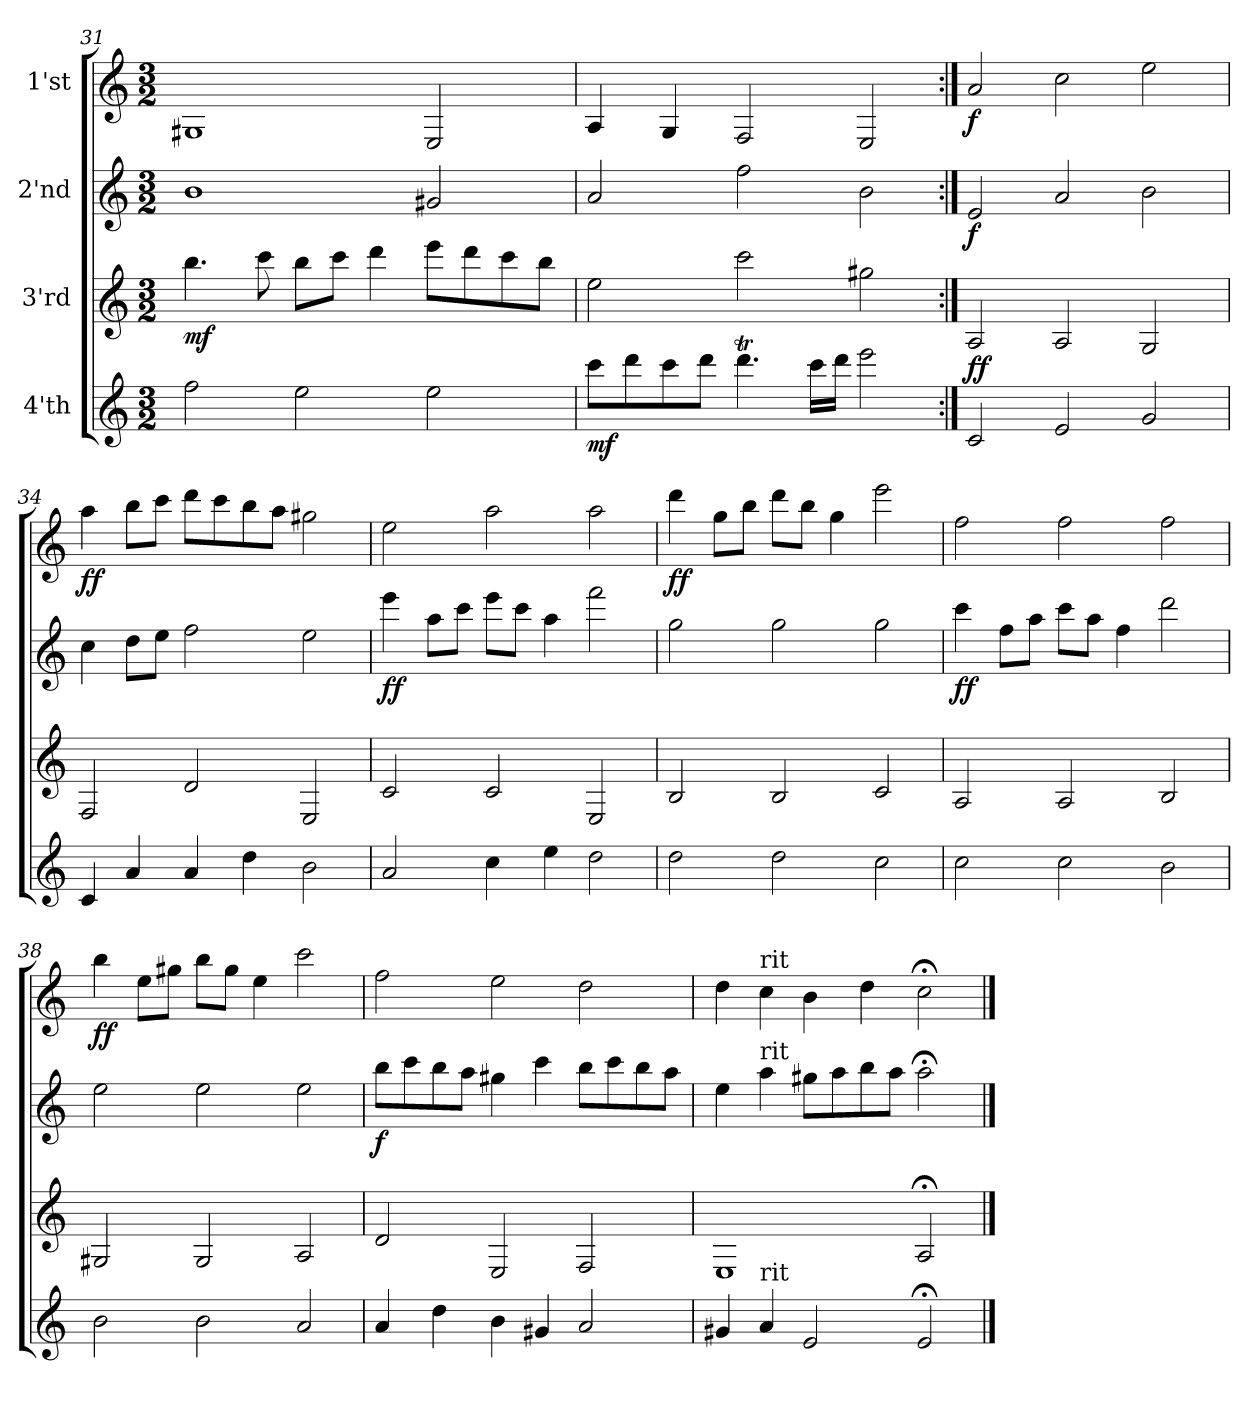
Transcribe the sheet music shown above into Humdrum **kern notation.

**kern	**dynam	**kern	**dynam	**kern	**dynam	**kern	**dynam
*part4	*part4	*part3	*part3	*part2	*part2	*part1	*part1
*staff4	*staff4	*staff3	*staff3	*staff2	*staff2	*staff1	*staff1
*I"4'th	*	*I"3'rd	*	*I"2'nd	*	*I"1'st	*
*clefG2	*	*clefG2	*	*clefG2	*	*clefG2	*
*k[]	*	*k[]	*	*k[]	*	*k[]	*
*M3/2	*	*M3/2	*	*M3/2	*	*M3/2	*
=31	=31	=31	=31	=31	=31	=31	=31
!	!	!	!LO:DY:b	!	!	!	!
2ff\	.	4.bb\	mf	1b	.	1G#X	.
.	.	8ccc\	.	.	.	.	.
2ee\	.	8bb\L	.	.	.	.	.
.	.	8ccc\J	.	.	.	.	.
.	.	4ddd\	.	.	.	.	.
2ee\	.	8eee\L	.	2g#X/	.	2E/	.
.	.	8ddd\	.	.	.	.	.
.	.	8ccc\	.	.	.	.	.
.	.	8bb\J	.	.	.	.	.
=32	=32	=32	=32	=32	=32	=32	=32
!	!LO:DY:b	!	!	!	!	!	!
8ccc\L	mf	2ee\	.	2a/	.	4A/	.
8ddd\	.	.	.	.	.	.	.
8ccc\	.	.	.	.	.	4G/	.
8ddd\J	.	.	.	.	.	.	.
4.dddT\	.	2ccc\	.	2ff\	.	2F/	.
16ccc\LL	.	.	.	.	.	.	.
16ddd\JJ	.	.	.	.	.	.	.
2eee\	.	2gg#X\	.	2b\	.	2E/	.
!!LO:LB:g=z
=33:|!	=33:|!	=33:|!	=33:|!	=33:|!	=33:|!	=33:|!	=33:|!
!	!LO:DY:a	!	!	!	!	!	!
!	!LO:DY:n=1:b	!	!	!	!LO:DY:b	!	!LO:DY:b
2c/	f f	2A/	.	2e/	f	2a/	f
2e/	.	2A/	.	2a/	.	2cc\	.
2g/	.	2G/	.	2b\	.	2ee\	.
=34	=34	=34	=34	=34	=34	=34	=34
!	!	!	!	!	!	!	!LO:DY:b
4c/	.	2F/	.	4cc\	.	4aa\	ff
4a/	.	.	.	8dd\L	.	8bb\L	.
.	.	.	.	8ee\J	.	8ccc\J	.
4a/	.	2d/	.	2ff\	.	8ddd\L	.
.	.	.	.	.	.	8ccc\	.
4dd\	.	.	.	.	.	8bb\	.
.	.	.	.	.	.	8aa\J	.
2b\	.	2E/	.	2ee\	.	2gg#X\	.
=35	=35	=35	=35	=35	=35	=35	=35
!	!	!	!	!	!LO:DY:b	!	!
2a/	.	2c/	.	4eee\	ff	2ee\	.
.	.	.	.	8aa\L	.	.	.
.	.	.	.	8ccc\J	.	.	.
4cc\	.	2c/	.	8eee\L	.	2aa\	.
.	.	.	.	8ccc\J	.	.	.
4ee\	.	.	.	4aa\	.	.	.
2dd\	.	2E/	.	2fff\	.	2aa\	.
=36	=36	=36	=36	=36	=36	=36	=36
!	!	!	!	!	!	!	!LO:DY:b
2dd\	.	2B/	.	2gg\	.	4ddd\	ff
.	.	.	.	.	.	8gg\L	.
.	.	.	.	.	.	8bb\J	.
2dd\	.	2B/	.	2gg\	.	8ddd\L	.
.	.	.	.	.	.	8bb\J	.
.	.	.	.	.	.	4gg\	.
2cc\	.	2c/	.	2gg\	.	2eee\	.
!!LO:PB:g=z
=37	=37	=37	=37	=37	=37	=37	=37
!	!	!	!	!	!LO:DY:b	!	!
2cc\	.	2A/	.	4ccc\	ff	2ff\	.
.	.	.	.	8ff\L	.	.	.
.	.	.	.	8aa\J	.	.	.
2cc\	.	2A/	.	8ccc\L	.	2ff\	.
.	.	.	.	8aa\J	.	.	.
.	.	.	.	4ff\	.	.	.
2b\	.	2B/	.	2ddd\	.	2ff\	.
=38	=38	=38	=38	=38	=38	=38	=38
!	!	!	!	!	!	!	!LO:DY:b
2b\	.	2G#X/	.	2ee\	.	4bb\	ff
.	.	.	.	.	.	8ee\L	.
.	.	.	.	.	.	8gg#X\J	.
2b\	.	2G#/	.	2ee\	.	8bb\L	.
.	.	.	.	.	.	8gg#\J	.
.	.	.	.	.	.	4ee\	.
2a/	.	2A/	.	2ee\	.	2ccc\	.
=39	=39	=39	=39	=39	=39	=39	=39
!	!	!	!	!	!LO:DY:b	!	!
4a/	.	2d/	.	8bb\L	f	2ff\	.
.	.	.	.	8ccc\	.	.	.
4dd\	.	.	.	8bb\	.	.	.
.	.	.	.	8aa\J	.	.	.
4b\	.	2E/	.	4gg#X\	.	2ee\	.
4g#X/	.	.	.	4ccc\	.	.	.
2a/	.	2F/	.	8bb\L	.	2dd\	.
.	.	.	.	8ccc\	.	.	.
.	.	.	.	8bb\	.	.	.
.	.	.	.	8aa\J	.	.	.
=40	=40	=40	=40	=40	=40	=40	=40
4g#X/	.	1E	.	4ee\	.	4dd\	.
!	!	!	!	!	!	!LO:TX:a:t=rit	!
!	!	!	!	!LO:TX:a:t=rit	!	!	!
!LO:TX:a:t=rit	!	!	!	!	!	!	!
4a/	.	.	.	4aa\	.	4cc\	.
2e/	.	.	.	8gg#X\L	.	4b\	.
.	.	.	.	8aa\	.	.	.
.	.	.	.	8bb\	.	4dd\	.
.	.	.	.	8aa\J	.	.	.
2e;</	.	2A;</	.	2aa;<\	.	2cc;<\	.
==	==	==	==	==	==	==	==
*-	*-	*-	*-	*-	*-	*-	*-
